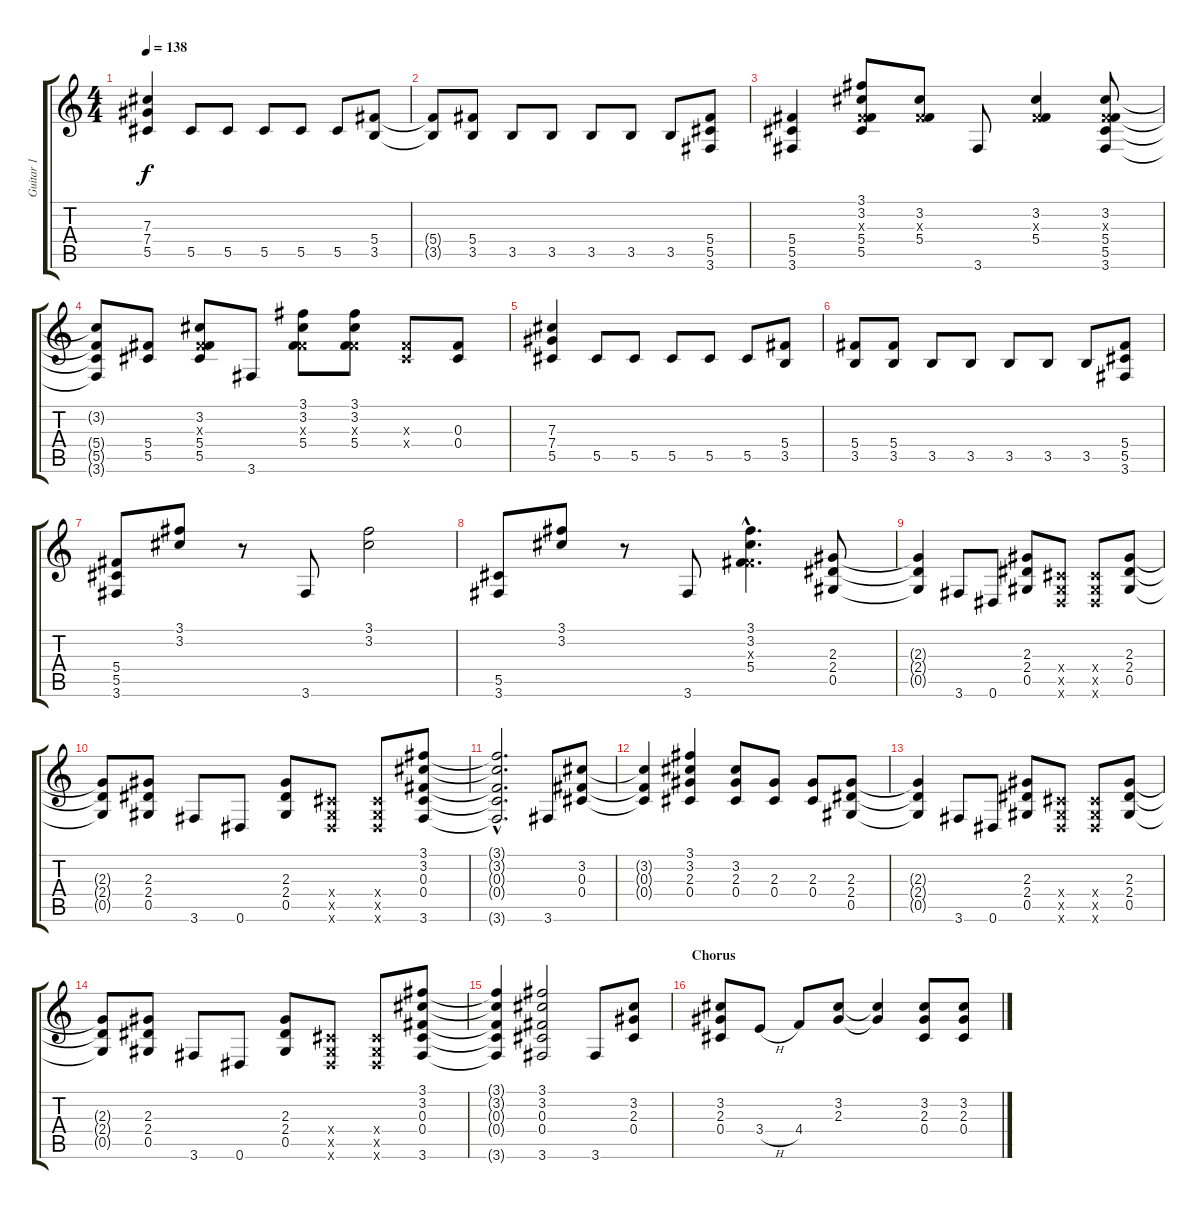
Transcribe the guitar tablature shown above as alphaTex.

\track ("Guitar 1" "Guitar 1") {instrument overdrivenguitar}
\staff {score tabs}
\tuning (Eb4 Bb3 Gb3 Db3 Ab2 Eb2) {hide}
\ts (4 4)
\tempo 138
\clef g2
\ks c
(7.3 7.4 5.5).4{dy f} 5.5.8 5.5.8 5.5.8 5.5.8 5.5.8 (5.4 3.5).8 |
(5.4{t} 3.5{t}).8 (5.4 3.5).8 3.5.8 3.5.8 3.5.8 3.5.8 3.5.8 (5.4 5.5 3.6).8 |
(5.4 5.5 3.6).4 (3.1 3.2 0.3{x} 5.4 5.5).8 (3.2 0.3{x} 5.4).8 3.6.8 (3.2 0.3{x} 5.4).4 (3.2 0.3{x} 5.4 5.5 3.6).8 |
(3.2{t} 5.4{t} 5.5{t} 3.6{t}).8 (5.4 5.5).8 (3.2 0.3{x} 5.4 5.5).8 3.6.8 (3.1 3.2 0.3{x} 5.4).8 (3.1 3.2 0.3{x} 5.4).8 (0.3{x} 0.4{x}).8 (0.3 0.4).8 |
(7.3 7.4 5.5).4 5.5.8 5.5.8 5.5.8 5.5.8 5.5.8 (5.4 3.5).8 |
(5.4 3.5).8 (5.4 3.5).8 3.5.8 3.5.8 3.5.8 3.5.8 3.5.8 (5.4 5.5 3.6).8 |
(5.4 5.5 3.6).8 (3.1 3.2).8 r.8 3.6.8 (3.1 3.2).2 |
(5.5 3.6).8 (3.1 3.2).8 r.8 3.6.8 (3.1{hac} 3.2{hac} 0.3{hac x} 5.4{hac}).4{d} (2.3 2.4 0.5).8 |
(2.3{t} 2.4{t} 0.5{t}).4 3.6.8 0.6.8 (2.3 2.4 0.5).8 (0.4{x} 0.5{x} 0.6{x}).8 (0.4{x} 0.5{x} 0.6{x}).8 (2.3 2.4 0.5).8 |
(2.3{t} 2.4{t} 0.5{t}).8 (2.3 2.4 0.5).8 3.6.8 0.6.8 (2.3 2.4 0.5).8 (0.4{x} 0.5{x} 0.6{x}).8 (0.4{x} 0.5{x} 0.6{x}).8 (3.1 3.2 0.3 0.4 3.6).8 |
(3.1{hac t} 3.2{hac t} 0.3{hac t} 0.4{hac t} 3.6{hac t}).2{d} 3.6.8 (3.2 0.3 0.4).8 |
(3.2{t} 0.3{t} 0.4{t}).4 (3.1 3.2 2.3 0.4).4 (3.2 2.3 0.4).8 (2.3 0.4).8 (2.3 0.4).8 (2.3 2.4 0.5).8 |
(2.3{t} 2.4{t} 0.5{t}).4 3.6.8 0.6.8 (2.3 2.4 0.5).8 (0.4{x} 0.5{x} 0.6{x}).8 (0.4{x} 0.5{x} 0.6{x}).8 (2.3 2.4 0.5).8 |
(2.3{t} 2.4{t} 0.5{t}).8 (2.3 2.4 0.5).8 3.6.8 0.6.8 (2.3 2.4 0.5).8 (0.4{x} 0.5{x} 0.6{x}).8 (0.4{x} 0.5{x} 0.6{x}).8 (3.1 3.2 0.3 0.4 3.6).8 |
(3.1{t} 3.2{t} 0.3{t} 0.4{t} 3.6{t}).4 (3.1 3.2 0.3 0.4 3.6).2 3.6.8 (3.2 2.3 0.4).8 |
\section ("" "Chorus")
(3.2 2.3 0.4).8{volume 14 balance 8} 3.4{h}.8 4.4.8 (3.2 2.3).8 (3.2{t} 2.3{t}).4 (3.2 2.3 0.4).8 (3.2 2.3 0.4).8
